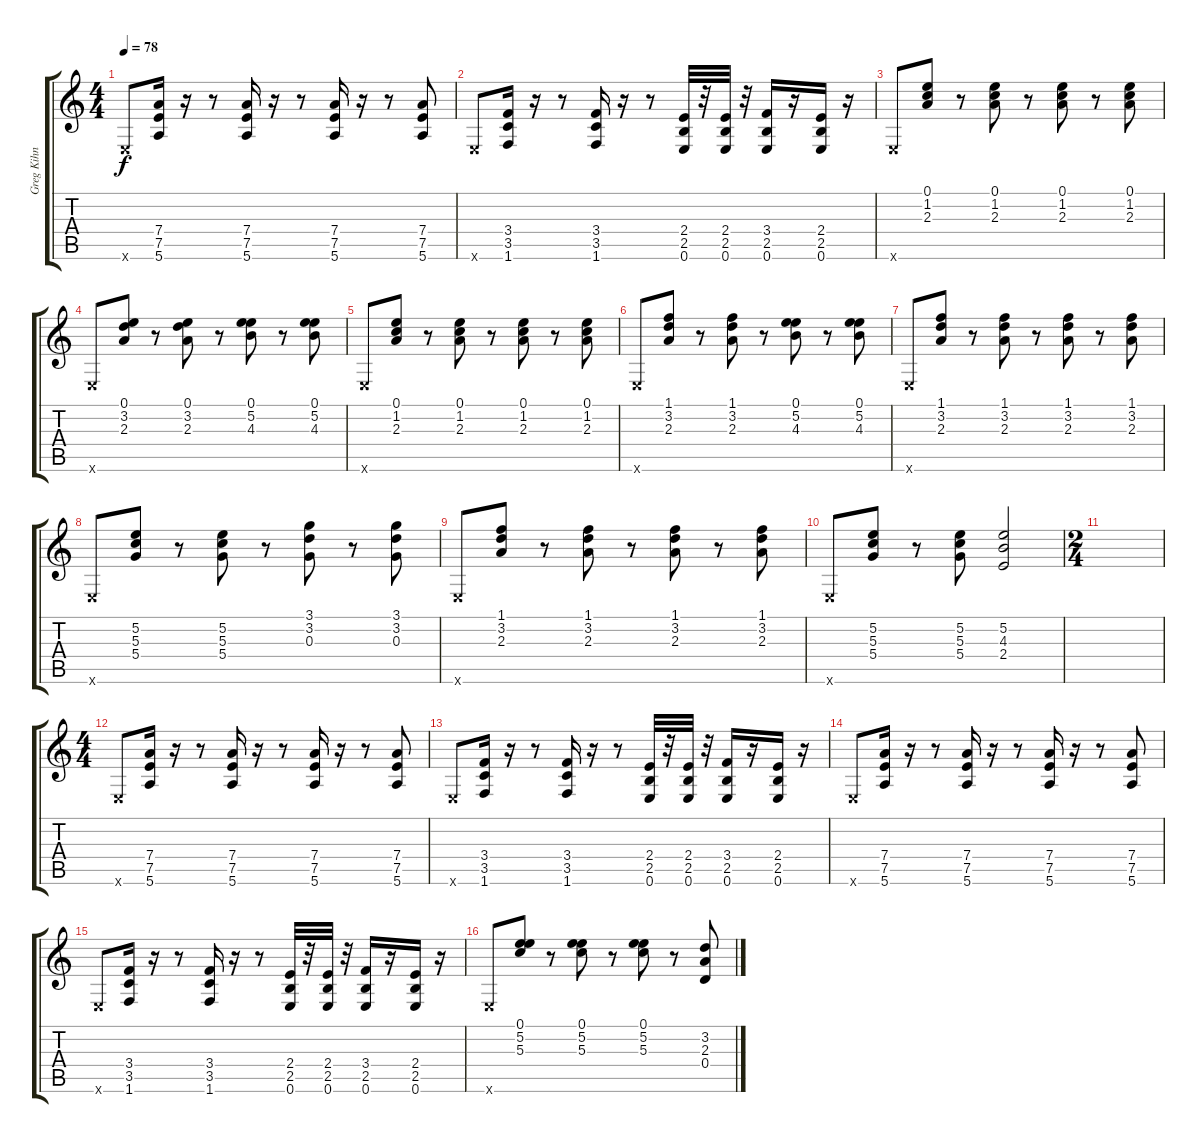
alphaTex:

\track ("Greg Kihn" "Greg Kihn") {instrument electricguitarclean}
\staff {score tabs}
\tuning (E4 B3 G3 D3 A2 E2) {hide}
\ts (4 4)
\tempo 78
\clef g2
\ks c
0.6{x}.8{dy f} (7.4 7.5 5.6).16 r.16 r.8 (7.4 7.5 5.6).16 r.16 r.8 (7.4 7.5 5.6).16 r.16 r.8 (7.4 7.5 5.6).8 |
0.6{x}.8 (3.4 3.5 1.6).16 r.16 r.8 (3.4 3.5 1.6).16 r.16 r.8 (2.4 2.5 0.6).32 r.32 (2.4 2.5 0.6).32 r.32 (3.4 2.5 0.6).16 r.16 (2.4 2.5 0.6).16 r.16 |
0.6{x}.8 (0.1 1.2 2.3).8 r.8 (0.1 1.2 2.3).8 r.8 (0.1 1.2 2.3).8 r.8 (0.1 1.2 2.3).8 |
0.6{x}.8 (0.1 3.2 2.3).8 r.8 (0.1 3.2 2.3).8 r.8 (0.1 5.2 4.3).8 r.8 (0.1 5.2 4.3).8 |
0.6{x}.8 (0.1 1.2 2.3).8 r.8 (0.1 1.2 2.3).8 r.8 (0.1 1.2 2.3).8 r.8 (0.1 1.2 2.3).8 |
0.6{x}.8 (1.1 3.2 2.3).8 r.8 (1.1 3.2 2.3).8 r.8 (0.1 5.2 4.3).8 r.8 (0.1 5.2 4.3).8 |
0.6{x}.8 (1.1 3.2 2.3).8 r.8 (1.1 3.2 2.3).8 r.8 (1.1 3.2 2.3).8 r.8 (1.1 3.2 2.3).8 |
0.6{x}.8 (5.2 5.3 5.4).8 r.8 (5.2 5.3 5.4).8 r.8 (3.1 3.2 0.3).8 r.8 (3.1 3.2 0.3).8 |
0.6{x}.8 (1.1 3.2 2.3).8 r.8 (1.1 3.2 2.3).8 r.8 (1.1 3.2 2.3).8 r.8 (1.1 3.2 2.3).8 |
0.6{x}.8 (5.2 5.3 5.4).8 r.8 (5.2 5.3 5.4).8 (5.2 4.3 2.4).2 |
\ts (2 4)
|
\ts (4 4)
0.6{x}.8 (7.4 7.5 5.6).16 r.16 r.8 (7.4 7.5 5.6).16 r.16 r.8 (7.4 7.5 5.6).16 r.16 r.8 (7.4 7.5 5.6).8 |
0.6{x}.8 (3.4 3.5 1.6).16 r.16 r.8 (3.4 3.5 1.6).16 r.16 r.8 (2.4 2.5 0.6).32 r.32 (2.4 2.5 0.6).32 r.32 (3.4 2.5 0.6).16 r.16 (2.4 2.5 0.6).16 r.16 |
0.6{x}.8 (7.4 7.5 5.6).16 r.16 r.8 (7.4 7.5 5.6).16 r.16 r.8 (7.4 7.5 5.6).16 r.16 r.8 (7.4 7.5 5.6).8 |
0.6{x}.8 (3.4 3.5 1.6).16 r.16 r.8 (3.4 3.5 1.6).16 r.16 r.8 (2.4 2.5 0.6).32 r.32 (2.4 2.5 0.6).32 r.32 (3.4 2.5 0.6).16 r.16 (2.4 2.5 0.6).16 r.16 |
0.6{x}.8 (0.1 5.2 5.3).8 r.8 (0.1 5.2 5.3).8 r.8 (0.1 5.2 5.3).8 r.8 (3.2 2.3 0.4).8
